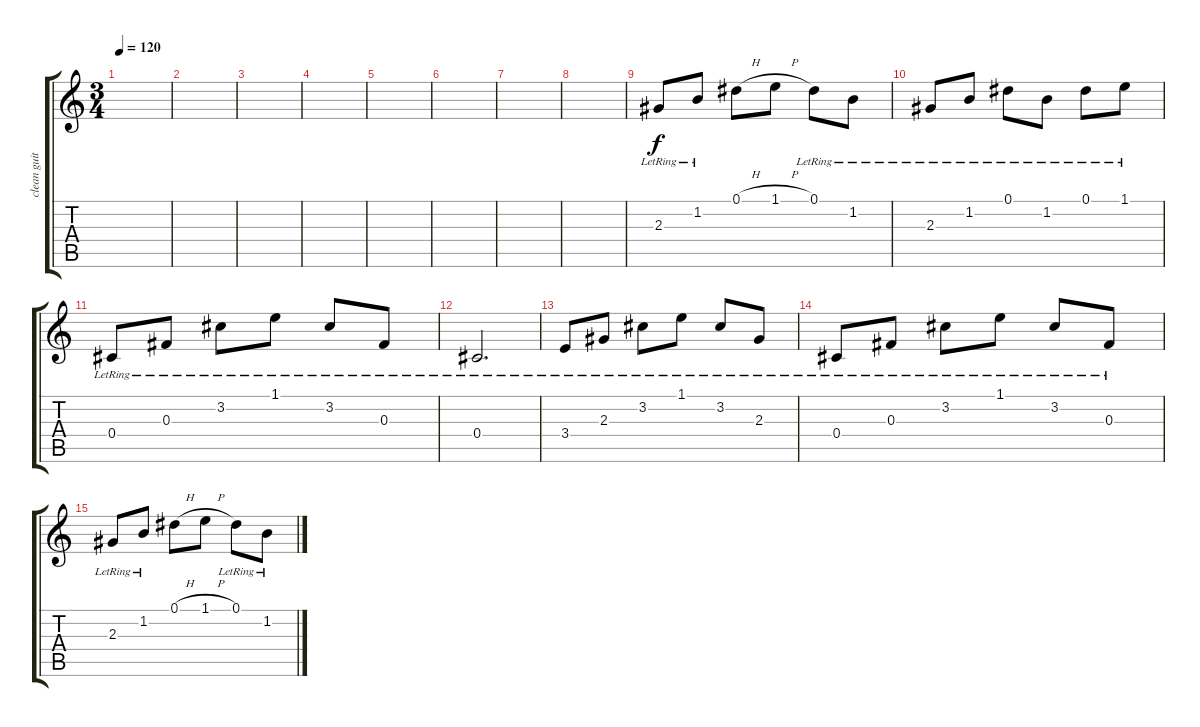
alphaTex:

\track ("clean guitar 2" "clean guit") {instrument electricguitarclean}
\staff {score tabs}
\tuning (Eb4 Bb3 Gb3 Db3 Ab2 Eb2) {hide}
\ts (3 4)
\tempo 120
\clef g2
\ks c
|
|
|
|
|
|
|
|
2.3{lr}.8 1.2{lr}.8 0.1{h}.8 1.1{h}.8 0.1{lr}.8 1.2{lr}.8 |
2.3{lr}.8 1.2{lr}.8 0.1{lr}.8 1.2{lr}.8 0.1{lr}.8 1.1{lr}.8 |
0.4{lr}.8 0.3{lr}.8 3.2{lr}.8 1.1{lr}.8 3.2{lr}.8 0.3{lr}.8 |
0.4{lr}.2{d} |
3.4{lr}.8 2.3{lr}.8 3.2{lr}.8 1.1{lr}.8 3.2{lr}.8 2.3{lr}.8 |
0.4{lr}.8 0.3{lr}.8 3.2{lr}.8 1.1{lr}.8 3.2{lr}.8 0.3{lr}.8 |
2.3{lr}.8 1.2{lr}.8 0.1{h}.8 1.1{h}.8 0.1{lr}.8 1.2{lr}.8
